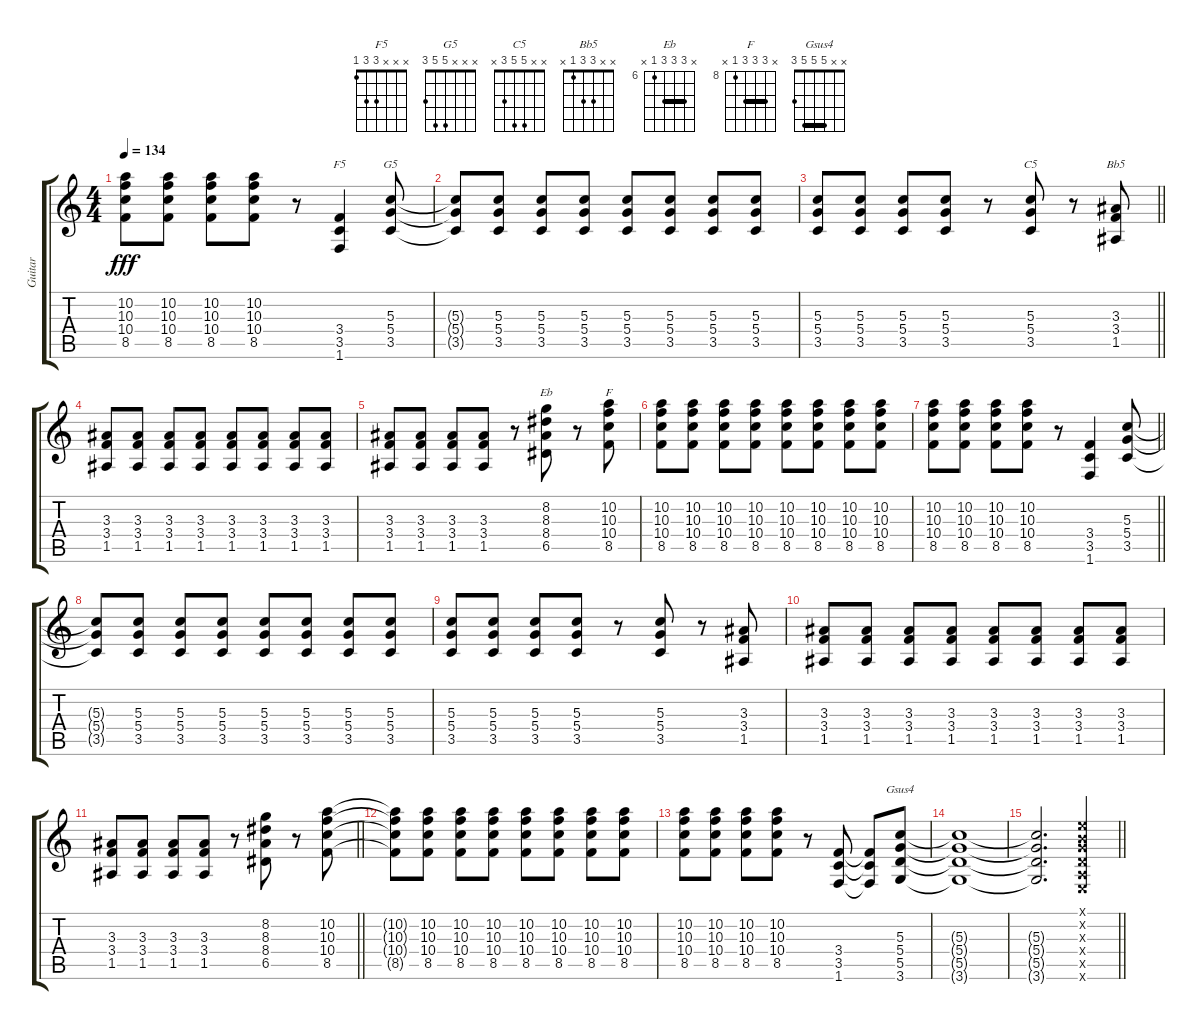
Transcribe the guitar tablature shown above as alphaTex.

\track ("Guitar" "Guitar") {instrument electricguitarclean}
\staff {score tabs}
\tuning (E4 B3 G3 D3 A2 E2) {hide}
\chord ("F5" x x x 3 3 1)
\chord ("G5" x x x 5 5 3)
\chord ("C5" x x 5 5 3 x)
\chord ("Bb5" x x 3 3 1 x)
\chord ("Eb" x 8 8 8 6 x) {firstfret 6 barre 8}
\chord ("F" x 10 10 10 8 x) {firstfret 8 barre 10}
\chord ("Gsus4" x x 5 5 5 3) {barre 5}
\ts (4 4)
\tempo 134
\clef g2
\ks c
(10.2 10.3 10.4 8.5).8{dy fff} (10.2 10.3 10.4 8.5).8 (10.2 10.3 10.4 8.5).8 (10.2 10.3 10.4 8.5).8 r.8 (3.4 3.5 1.6).4{ch "F5"} (5.3 5.4 3.5).8{ch "G5"} |
(5.3{t} 5.4{t} 3.5{t}).8 (5.3 5.4 3.5).8 (5.3 5.4 3.5).8 (5.3 5.4 3.5).8 (5.3 5.4 3.5).8 (5.3 5.4 3.5).8 (5.3 5.4 3.5).8 (5.3 5.4 3.5).8 |
\barLineRight lightlight
(5.3 5.4 3.5).8 (5.3 5.4 3.5).8 (5.3 5.4 3.5).8 (5.3 5.4 3.5).8 r.8 (5.3 5.4 3.5).8{ch "C5"} r.8 (3.3 3.4 1.5).8{ch "Bb5"} |
(3.3 3.4 1.5).8 (3.3 3.4 1.5).8 (3.3 3.4 1.5).8 (3.3 3.4 1.5).8 (3.3 3.4 1.5).8 (3.3 3.4 1.5).8 (3.3 3.4 1.5).8 (3.3 3.4 1.5).8 |
(3.3 3.4 1.5).8 (3.3 3.4 1.5).8 (3.3 3.4 1.5).8 (3.3 3.4 1.5).8 r.8 (8.2 8.3 8.4 6.5).8{ch "Eb"} r.8 (10.2 10.3 10.4 8.5).8{ch "F"} |
(10.2 10.3 10.4 8.5).8 (10.2 10.3 10.4 8.5).8 (10.2 10.3 10.4 8.5).8 (10.2 10.3 10.4 8.5).8 (10.2 10.3 10.4 8.5).8 (10.2 10.3 10.4 8.5).8 (10.2 10.3 10.4 8.5).8 (10.2 10.3 10.4 8.5).8 |
\barLineRight lightlight
(10.2 10.3 10.4 8.5).8 (10.2 10.3 10.4 8.5).8 (10.2 10.3 10.4 8.5).8 (10.2 10.3 10.4 8.5).8 r.8 (3.4 3.5 1.6).4 (5.3 5.4 3.5).8 |
(5.3{t} 5.4{t} 3.5{t}).8 (5.3 5.4 3.5).8 (5.3 5.4 3.5).8 (5.3 5.4 3.5).8 (5.3 5.4 3.5).8 (5.3 5.4 3.5).8 (5.3 5.4 3.5).8 (5.3 5.4 3.5).8 |
(5.3 5.4 3.5).8 (5.3 5.4 3.5).8 (5.3 5.4 3.5).8 (5.3 5.4 3.5).8 r.8 (5.3 5.4 3.5).8 r.8 (3.3 3.4 1.5).8 |
(3.3 3.4 1.5).8 (3.3 3.4 1.5).8 (3.3 3.4 1.5).8 (3.3 3.4 1.5).8 (3.3 3.4 1.5).8 (3.3 3.4 1.5).8 (3.3 3.4 1.5).8 (3.3 3.4 1.5).8 |
\barLineRight lightlight
(3.3 3.4 1.5).8 (3.3 3.4 1.5).8 (3.3 3.4 1.5).8 (3.3 3.4 1.5).8 r.8 (8.2 8.3 8.4 6.5).8 r.8 (10.2 10.3 10.4 8.5).8 |
(10.2{t} 10.3{t} 10.4{t} 8.5{t}).8 (10.2 10.3 10.4 8.5).8 (10.2 10.3 10.4 8.5).8 (10.2 10.3 10.4 8.5).8 (10.2 10.3 10.4 8.5).8 (10.2 10.3 10.4 8.5).8 (10.2 10.3 10.4 8.5).8 (10.2 10.3 10.4 8.5).8 |
(10.2 10.3 10.4 8.5).8 (10.2 10.3 10.4 8.5).8 (10.2 10.3 10.4 8.5).8 (10.2 10.3 10.4 8.5).8 r.8 (3.4 3.5 1.6).8 (3.4{t} 3.5{t} 1.6{t}).8 (5.3 5.4 5.5 3.6).8{ch "Gsus4"} |
(5.3{t} 5.4{t} 5.5{t} 3.6{t}).1 |
\barLineRight lightlight
(5.3{t} 5.4{t} 5.5{t} 3.6{t}).2{d} (0.1{x} 0.2{x} 0.3{x} 0.4{x} 0.5{x} 0.6{x}).4
